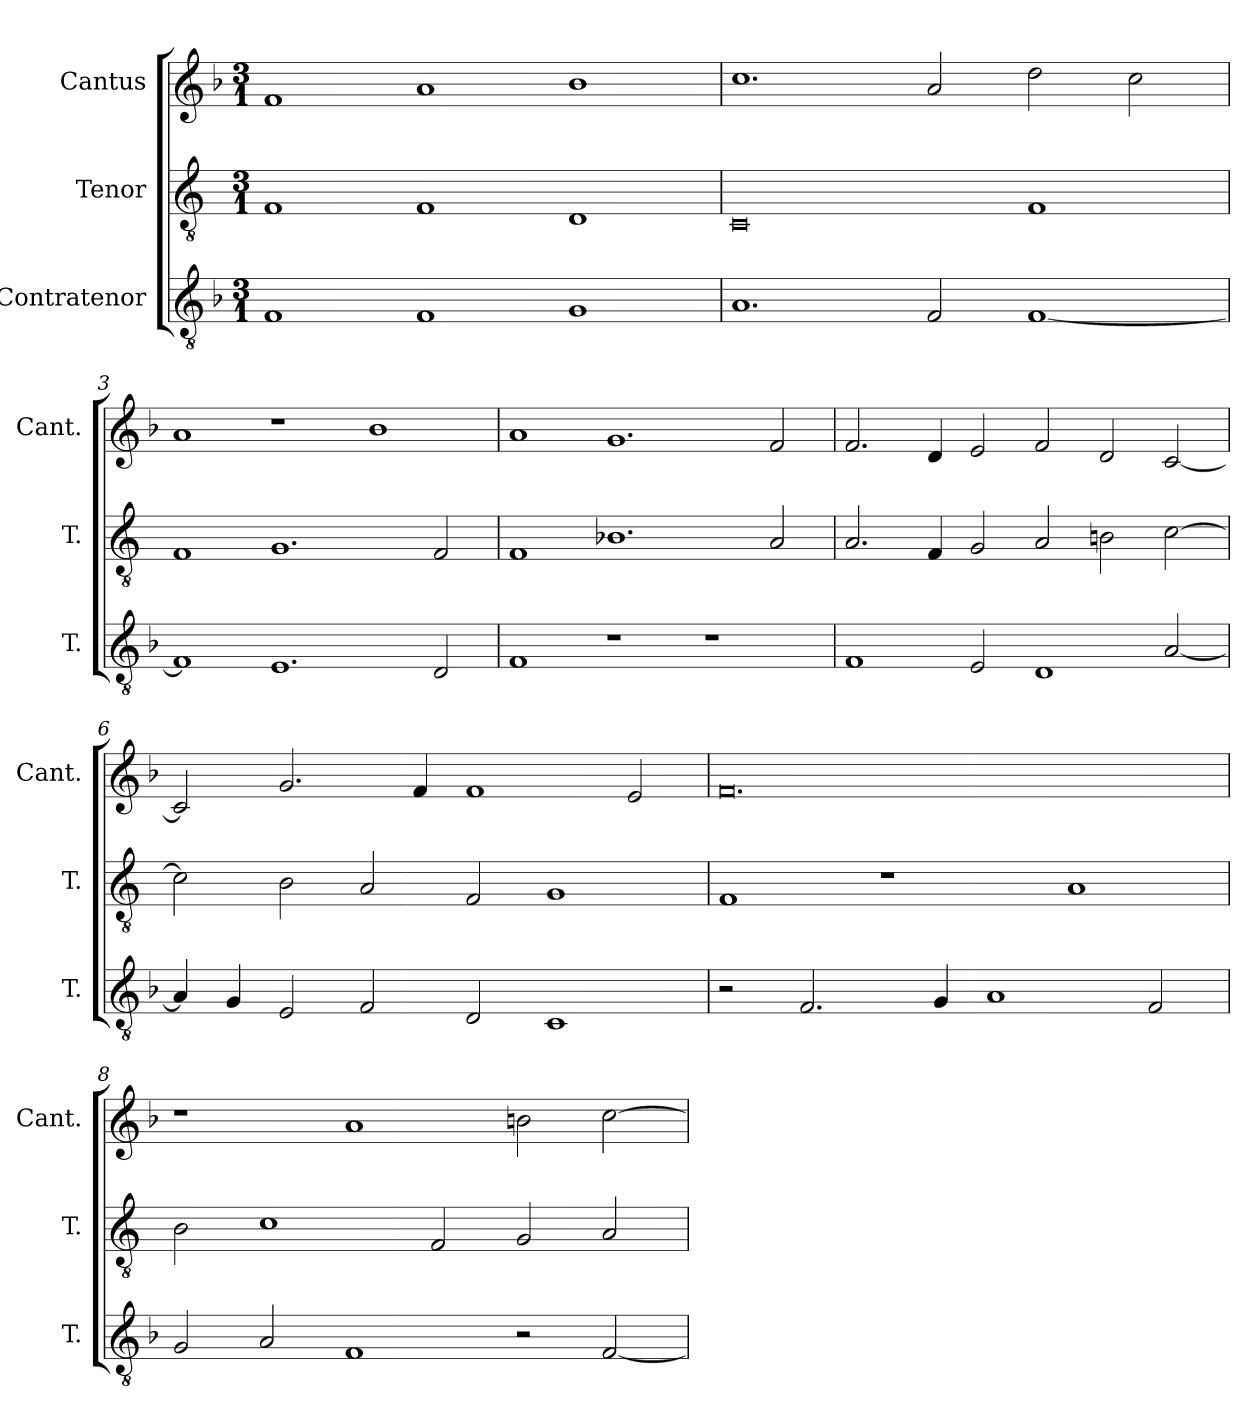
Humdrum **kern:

**kern	**kern	**kern
*part3	*part2	*part1
*staff3	*staff2	*staff1
*I"Contratenor	*I"Tenor	*I"Cantus
*I'T.	*I'T.	*I'Cant.
*clefGv2	*clefGv2	*clefG2
*ITrd7c12	*ITrd7c12	*
*k[b-]	*k[]	*k[b-]
*F:	*C:	*F:
*M3/1	*M3/1	*M3/1
=1	=1	=1
1FF/	1FF/	1f/
1FF/	1FF/	1a/
1GG/	1DD/	1b-\
=2	=2	=2
1.AA/	0CC/	1.cc\
2FF/	.	2a/
[1FF/	1FF/	2dd\
.	.	2cc\
=3	=3	=3
1FF/]	1FF/	1a/
1.EE/	1.GG/	1r
.	.	1b-\
2DD/	2FF/	.
=4	=4	=4
1FF/	1FF/	1a/
1r	1.BB-X\	1.g/
1r	.	.
.	2AA/	2f/
=5	=5	=5
1FF/	2.AA/	2.f/
.	4FF/	4d/
2EE/	2GG/	2e/
1DD/	2AA/	2f/
.	2BBn\	2d/
[2AA/	[2C\	[2c/
=6	=6	=6
4AA/]	2C\]	2c/]
4GG/	.	.
2EE/	2BB\	2.g/
2FF/	2AA/	.
.	.	4f/
2DD/	2FF/	1f/
1CC/	1GG/	.
.	.	2e/
=7	=7	=7
2r	1FF/	0.f/
2.FF/	.	.
.	1r	.
4GG/	.	.
1AA/	.	.
.	1AA/	.
2FF/	.	.
=8	=8	=8
2GG/	2BB\	1r
2AA/	1C\	.
1FF/	.	1a/
.	2FF/	.
2r	2GG/	2bn\
[2FF/	2AA/	[2cc\
=	=	=
*-	*-	*-
